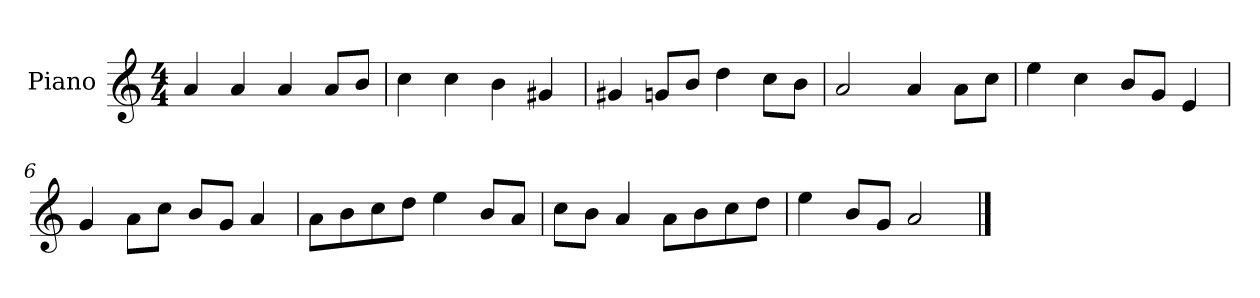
**kern
*part1
*staff1
*I"Piano
*I'P-no
*clefG2
*k[]
*M4/4
*MM90
=1
4a/
4a/
4a/
8a/L
8b/J
=2
4cc\
4cc\
4b\
4g#X/
=3
4g#X/
8gn/L
8b/J
4dd\
8cc\L
8b\J
=4
2a/
4a/
8a\L
8cc\J
=5
4ee\
4cc\
8b/L
8g/J
4e/
=6
4g/
8a\L
8cc\J
8b/L
8g/J
4a/
!!LO:LB:g=z
=7
8a\L
8b\
8cc\
8dd\J
4ee\
8b/L
8a/J
=8
8cc\L
8b\J
4a/
8a\L
8b\
8cc\
8dd\J
=9
4ee\
8b/L
8g/J
2a/
==
*-
